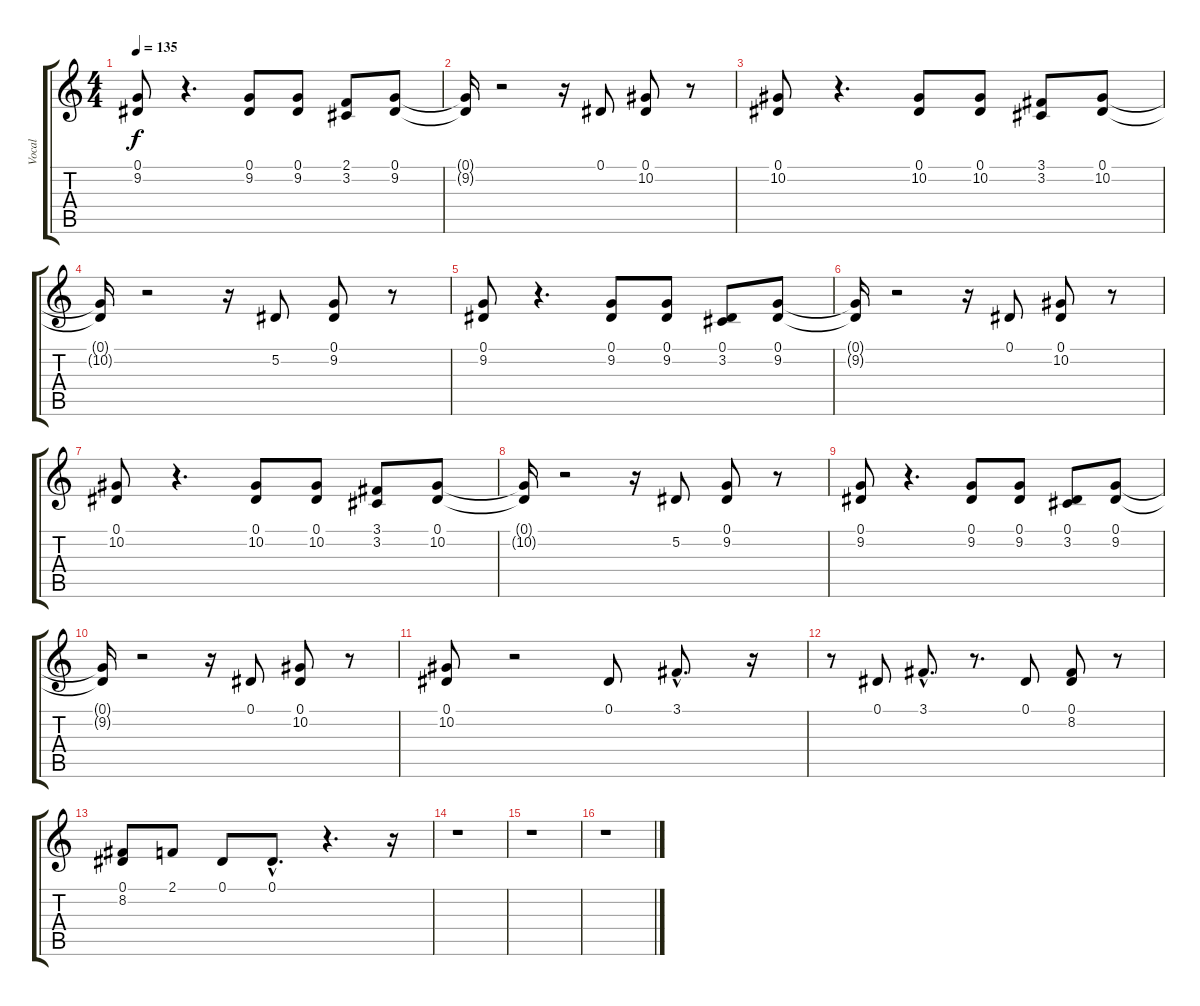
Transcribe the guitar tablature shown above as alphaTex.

\track ("Vocal" "Vocal") {instrument synthvoice}
\staff {score tabs}
\tuning (Eb4 Bb3 Gb3 Db3 Ab2 Eb2) {hide}
\ts (4 4)
\tempo 135
\clef g2
\ks c
(0.1 9.2).8{dy f} r.4{d} (0.1 9.2).8 (0.1 9.2).8 (2.1 3.2).8 (0.1 9.2).8 |
(0.1{t} 9.2{t}).16 r.2 r.16 0.1.8 (0.1 10.2).8 r.8 |
(0.1 10.2).8 r.4{d} (0.1 10.2).8 (0.1 10.2).8 (3.1 3.2).8 (0.1 10.2).8 |
(0.1{t} 10.2{t}).16 r.2 r.16 5.2.8 (0.1 9.2).8 r.8 |
(0.1 9.2).8 r.4{d} (0.1 9.2).8 (0.1 9.2).8 (0.1 3.2).8 (0.1 9.2).8 |
(0.1{t} 9.2{t}).16 r.2 r.16 0.1.8 (0.1 10.2).8 r.8 |
(0.1 10.2).8 r.4{d} (0.1 10.2).8 (0.1 10.2).8 (3.1 3.2).8 (0.1 10.2).8 |
(0.1{t} 10.2{t}).16 r.2 r.16 5.2.8 (0.1 9.2).8 r.8 |
(0.1 9.2).8 r.4{d} (0.1 9.2).8 (0.1 9.2).8 (0.1 3.2).8 (0.1 9.2).8 |
(0.1{t} 9.2{t}).16 r.2 r.16 0.1.8 (0.1 10.2).8 r.8 |
(0.1 10.2).8 r.2 0.1.8 3.1{hac}.8{d} r.16 |
r.8 0.1.8 3.1{hac}.8{d} r.8{d} 0.1.8 (0.1 8.2).8 r.8 |
(0.1 8.2).8 2.1.8 0.1.8 0.1{hac}.8{d} r.4{d} r.16 |
r.1 |
r.1 |
r.1
